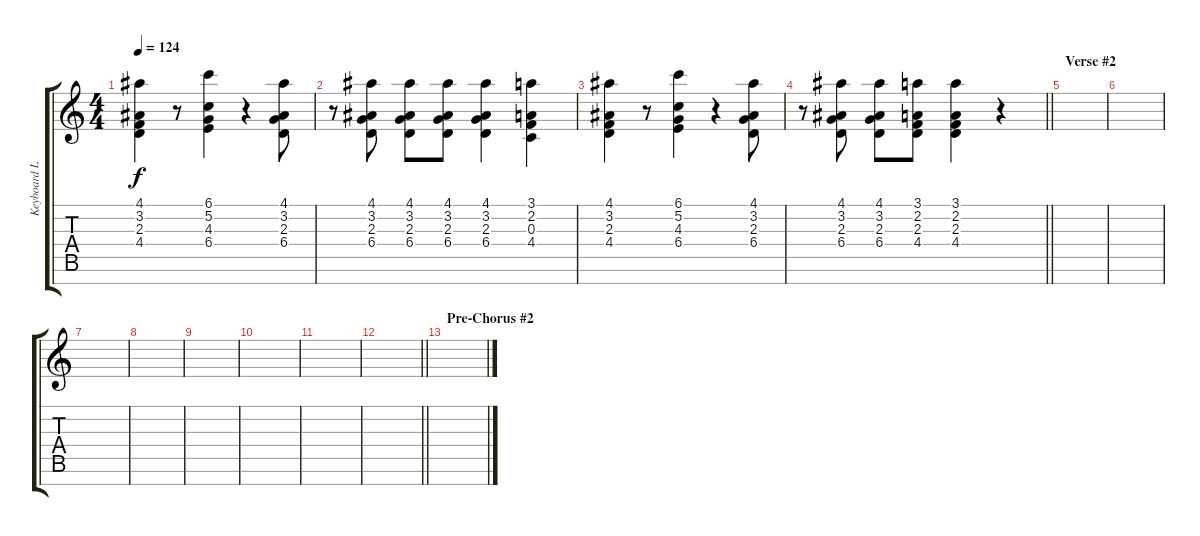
\track ("Keyboard Lead" "Keyboard L") {instrument lead2sawtooth}
\staff {score tabs}
\tuning (Gb5 G4 C4 Db4 D3 A2 D2) {hide}
\ts (4 4)
\tempo 124
\clef g2
\ks c
(4.1 3.2 2.3 4.4).4{dy f} r.8 (6.1 5.2 4.3 6.4).4 r.4 (4.1 3.2 2.3 6.4).8 |
r.8 (4.1 3.2 2.3 6.4).8 (4.1 3.2 2.3 6.4).8 (4.1 3.2 2.3 6.4).8 (4.1 3.2 2.3 6.4).4 (3.1 2.2 0.3 4.4).4 |
(4.1 3.2 2.3 4.4).4 r.8 (6.1 5.2 4.3 6.4).4 r.4 (4.1 3.2 2.3 6.4).8 |
\barLineRight lightlight
r.8 (4.1 3.2 2.3 6.4).8 (4.1 3.2 2.3 6.4).8 (3.1 2.2 2.3 4.4).8 (3.1 2.2 2.3 4.4).4 r.4 |
\section ("" "Verse #2")
|
|
|
|
|
|
|
\barLineRight lightlight
|
\section ("" "Pre-Chorus #2")
